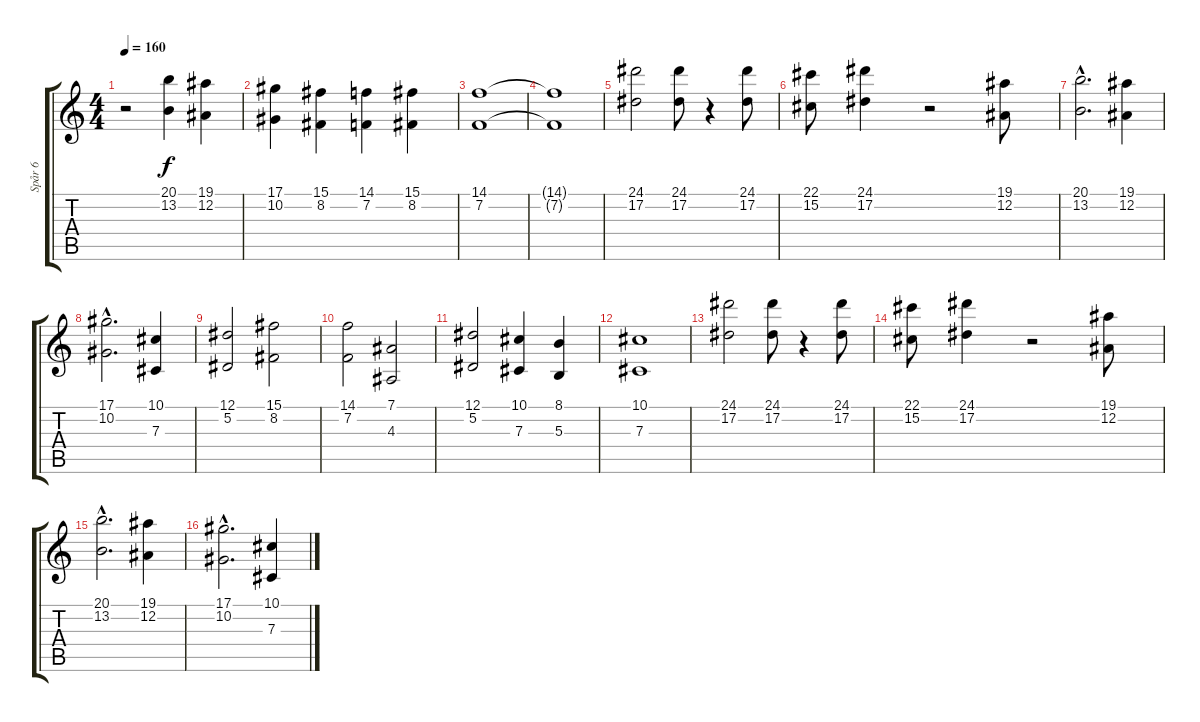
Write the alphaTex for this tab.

\track ("Spår 6" "Spår 6") {instrument lead6voice}
\staff {score tabs}
\tuning (Eb4 Bb3 Gb3 Db3 Ab2 Eb2) {hide}
\ts (4 4)
\tempo 160
\clef g2
\ks c
r.2{dy f} (20.1 13.2).4 (19.1 12.2).4 |
(17.1 10.2).4 (15.1 8.2).4 (14.1 7.2).4 (15.1 8.2).4 |
(14.1 7.2).1 |
(14.1{t} 7.2{t}).1 |
(24.1 17.2).2 (24.1 17.2).8 r.4 (24.1 17.2).8 |
(22.1 15.2).8 (24.1 17.2).4 r.2 (19.1 12.2).8 |
(20.1{hac} 13.2{hac}).2{d} (19.1 12.2).4 |
(17.1{hac} 10.2{hac}).2{d} (10.1 7.3).4 |
(12.1 5.2).2 (15.1 8.2).2 |
(14.1 7.2).2 (7.1 4.3).2 |
(12.1 5.2).2 (10.1 7.3).4 (8.1 5.3).4 |
(10.1 7.3).1 |
(24.1 17.2).2 (24.1 17.2).8 r.4 (24.1 17.2).8 |
(22.1 15.2).8 (24.1 17.2).4 r.2 (19.1 12.2).8 |
(20.1{hac} 13.2{hac}).2{d} (19.1 12.2).4 |
(17.1{hac} 10.2{hac}).2{d} (10.1 7.3).4
